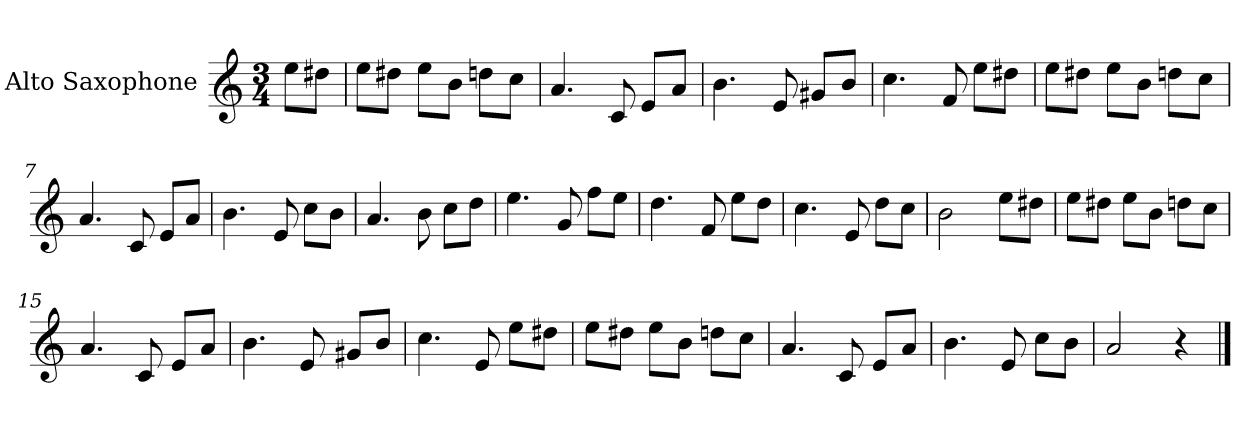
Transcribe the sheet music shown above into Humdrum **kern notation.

**kern
*part1
*staff1
*I"Alto Saxophone
*I'A. Sax.
*clefG2
*ITrd5c9
*k[b-e-a-]
*M3/4
=1
8g\L
8f#X\J
=2
8g\L
8f#X\J
8g\L
8d\J
8fn\L
8e-\J
=3
4.c/
8E-/
8G/L
8c/J
=4
4.d\
8G/
8Bn/L
8d/J
=5
4.e-\
8A-/
8g\L
8f#X\J
=6
8g\L
8f#X\J
8g\L
8d\J
8fn\L
8e-\J
=7
4.c/
8E-/
8G/L
8c/J
=8
4.d\
8G/
8e-\L
8d\J
=9
4.c/
8d\
8e-\L
8f\J
=10
4.g\
8B-/
8a-\L
8g\J
=11
4.f\
8A-/
8g\L
8f\J
=12
4.e-\
8G/
8f\L
8e-\J
=13
2d\
8g\L
8f#X\J
=14
8g\L
8f#X\J
8g\L
8d\J
8fn\L
8e-\J
=15
4.c/
8E-/
8G/L
8c/J
=16
4.d\
8G/
8Bn/L
8d/J
=17
4.e-\
8G/
8g\L
8f#X\J
=18
8g\L
8f#X\J
8g\L
8d\J
8fn\L
8e-\J
=19
4.c/
8E-/
8G/L
8c/J
=20
4.d\
8G/
8e-\L
8d\J
=21
2c/
4r
==
*-
